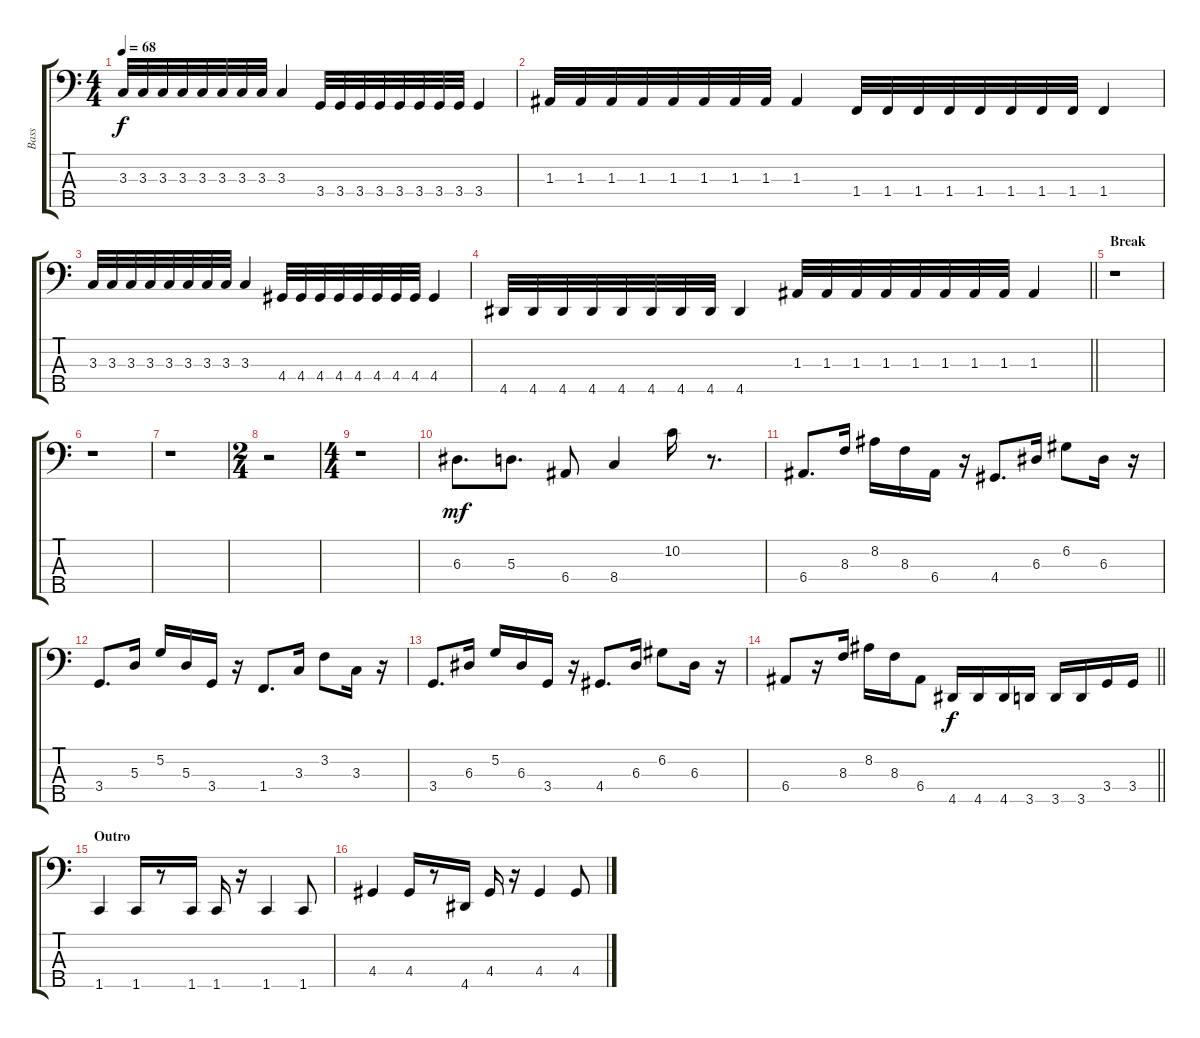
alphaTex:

\track ("Bass" "Bass") {instrument electricbassfinger}
\staff {score tabs}
\tuning (G2 D2 A1 E1 B0) {hide}
\ts (4 4)
\tempo 68
\clef f4
\ks c
3.3.32{dy f} 3.3.32 3.3.32 3.3.32 3.3.32 3.3.32 3.3.32 3.3.32 3.3.4 3.4.32 3.4.32 3.4.32 3.4.32 3.4.32 3.4.32 3.4.32 3.4.32 3.4.4 |
1.3.32 1.3.32 1.3.32 1.3.32 1.3.32 1.3.32 1.3.32 1.3.32 1.3.4 1.4.32 1.4.32 1.4.32 1.4.32 1.4.32 1.4.32 1.4.32 1.4.32 1.4.4 |
3.3.32 3.3.32 3.3.32 3.3.32 3.3.32 3.3.32 3.3.32 3.3.32 3.3.4 4.4.32 4.4.32 4.4.32 4.4.32 4.4.32 4.4.32 4.4.32 4.4.32 4.4.4 |
\barLineRight lightlight
4.5.32 4.5.32 4.5.32 4.5.32 4.5.32 4.5.32 4.5.32 4.5.32 4.5.4 1.3.32 1.3.32 1.3.32 1.3.32 1.3.32 1.3.32 1.3.32 1.3.32 1.3.4 |
\section ("" "Break")
r.1 |
r.1 |
r.1 |
\ts (2 4)
r.2 |
\ts (4 4)
r.1 |
6.3.8{d dy mf} 5.3.8{d} 6.4.8 8.4.4 10.2.16 r.8{d} |
6.4.8{d} 8.3.16 8.2.16 8.3.16 6.4.16 r.16 4.4.8{d} 6.3.16 6.2.8 6.3.16 r.16 |
3.4.8{d} 5.3.16 5.2.16 5.3.16 3.4.16 r.16 1.4.8{d} 3.3.16 3.2.8 3.3.16 r.16 |
3.4.8{d} 6.3.16 5.2.16 6.3.16 3.4.16 r.16 4.4.8{d} 6.3.16 6.2.8 6.3.16 r.16 |
\barLineRight lightlight
6.4.8 r.16 8.3.16 8.2.16 8.3.16 6.4.8 4.5.16{dy f} 4.5.16 4.5.16 3.5.16 3.5.16 3.5.16 3.4.16 3.4.16 |
\section ("" "Outro")
1.5.4 1.5.16 r.8 1.5.16 1.5.16 r.16 1.5.4 1.5.8 |
4.4.4 4.4.16 r.8 4.5.16 4.4.16 r.16 4.4.4 4.4.8
